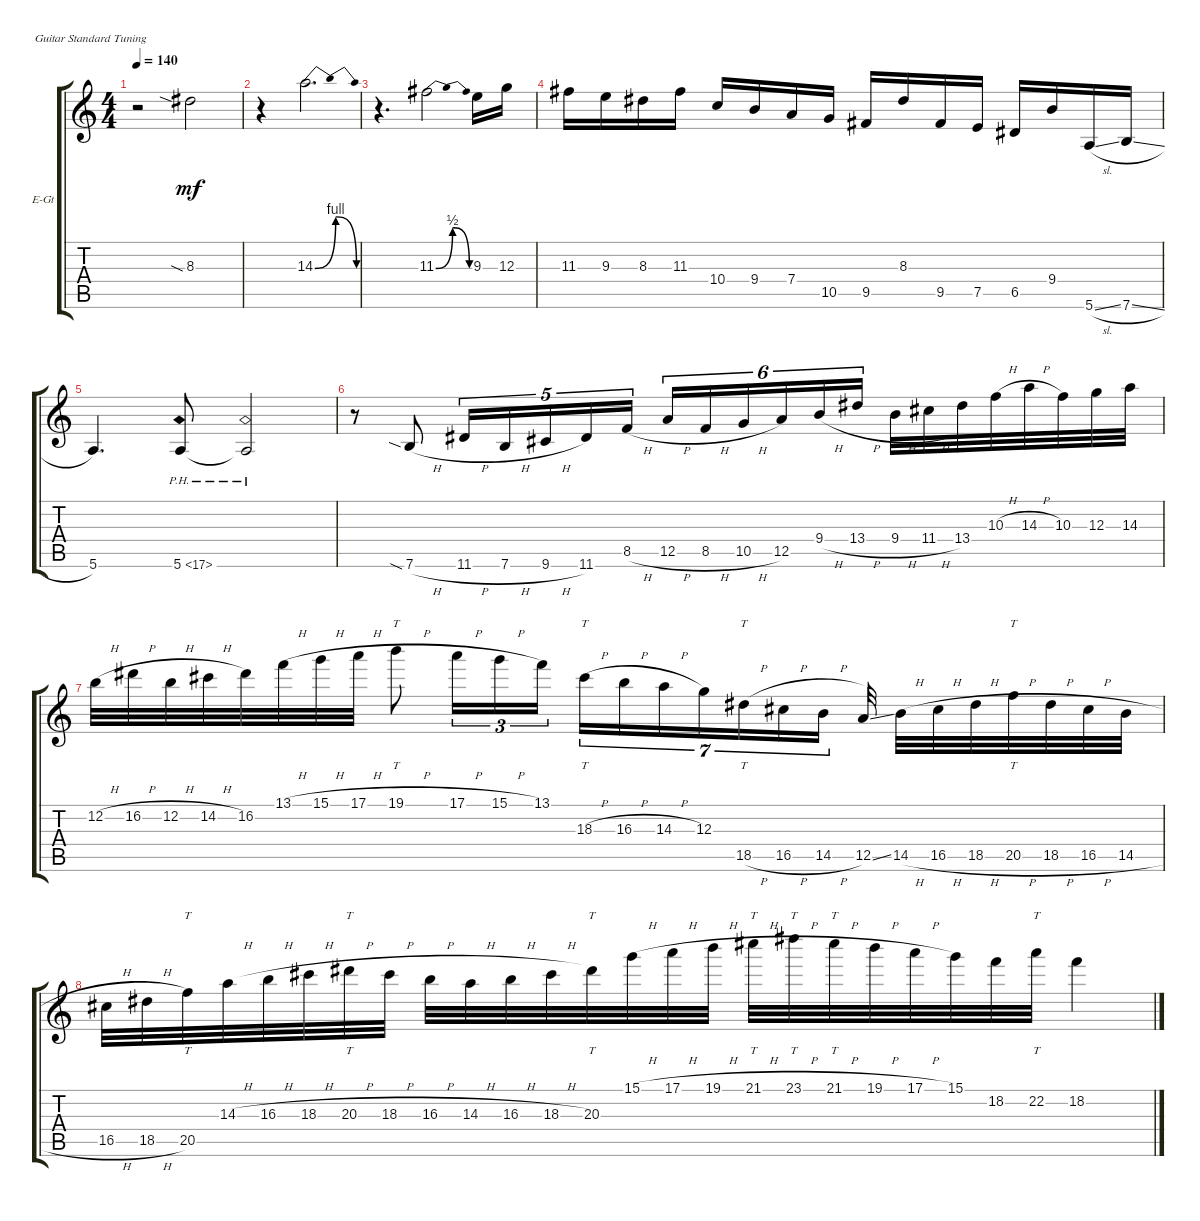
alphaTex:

\defaultSystemsLayout 4
\bracketExtendMode groupsimilarinstruments
\firstSystemTrackNameOrientation horizontal
\otherSystemsTrackNameOrientation horizontal
\track ("Electric Guitar" "E-Gt") {instrument distortionguitar}
\staff {score tabs}
\tuning (E4 B3 G3 D3 A2 E2)
\ts (4 4)
\tempo 140
\clef g2
\ks c
r.2{dy mf instrument distortionguitar} 8.3{sia}.2 |
r.4 14.3{be (bendrelease 0 0 20.4 4 20.4 4 30 0)}.2{d} |
r.4{d} 11.3{be (bendrelease 0 0 20.4 2 20.4 2 30 0)}.2 9.3.16 12.3.16 |
11.3.16 9.3.16 8.3.16 11.3.16 10.4.16 9.4.16 7.4.16 10.5.16 9.5.16 8.3.16 9.5.16 7.5.16 6.5.16 9.4.16 5.6{sl}.16 7.6{sl}.16 |
5.6.4{d} 5.6{ph 12}.8 5.6{ph 12 t}.2 |
r.8 7.6{sia h}.8 11.6{h}.16{tu (5 4)} 7.6{h}.16{tu (5 4)} 9.6{h}.16{tu (5 4)} 11.6.16{tu (5 4)} 8.5{h}.16{tu (5 4)} 12.5{h}.16{tu (6 4)} 8.5{h}.16{tu (6 4)} 10.5{h}.16{tu (6 4)} 12.5.16{tu (6 4)} 9.4{h}.16{tu (6 4)} 13.4{h}.16{tu (6 4)} 9.4{h}.32 11.4{h}.32 13.4.32 10.3{h}.32 14.3{h}.32 10.3.32 12.3.32 14.3.32 |
12.2{h}.32 16.2{h}.32 12.2{h}.32 14.2{h}.32 16.2.32 13.1{h}.32 15.1{h}.32 17.1{h}.32 19.1{h}.8{tt} 17.1{h}.16{tu (3 2)} 15.1{h}.16{tu (3 2)} 13.1.16{tu (3 2)} 18.3{h}.16{tt tu (7 4)} 16.3{h}.16{tu (7 4)} 14.3{h}.16{tu (7 4)} 12.3.16{tu (7 4)} 18.5{h}.16{tt tu (7 4)} 16.5{h}.16{tu (7 4)} 14.5{h}.16{tu (7 4)} 12.5{ss}.32 14.5{h}.32 16.5{h}.32 18.5{h}.32 20.5{h}.32{tt} 18.5{h}.32 16.5{h}.32 14.5{h}.32 |
16.5{h}.32 18.5{h}.32 20.5.32{tt} 14.3{h}.32 16.3{h}.32 18.3{h}.32 20.3{h}.32{tt} 18.3{h}.32 16.3{h}.32 14.3{h}.32 16.3{h}.32 18.3{h}.32 20.3.32{tt} 15.1{h}.32 17.1{h}.32 19.1{h}.32 21.1{h}.32{tt} 23.1{h}.32{tt} 21.1{h}.32{tt} 19.1{h}.32 17.1{h}.32 15.1.32 18.2.32 22.2.32{tt} 18.2.4
